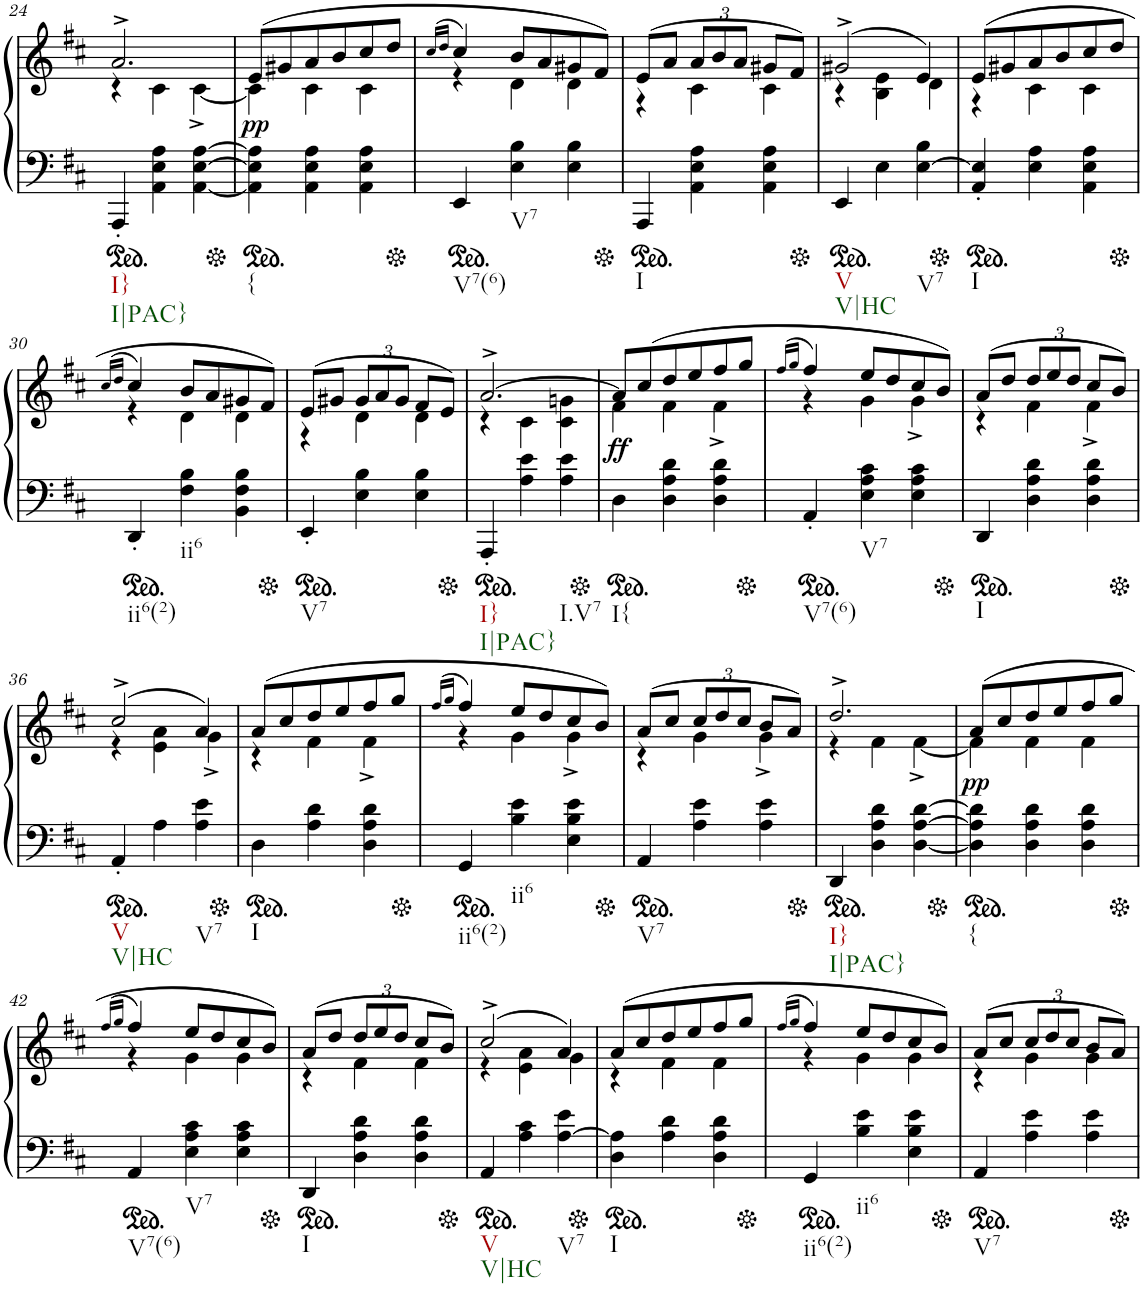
**kern	**kern	**dynam
*part2	*part1	*part1
*staff2	*staff1	*staff1
*I"piano	*I"piano	*
*I'Pno	*I'Pno	*
!!LO:PB:g=z
*clefF4	*clefG2	*
*k[f#c#]	*k[f#c#]	*
*D:	*D:	*
*M3/4	*M3/4	*
*ped	*	*
=24	=24	=24
*	*^	*
!LO:TX:b:t=I}	!	!	!
!LO:TX:b:t=I|PAC}	!	!	!
4AAA'/	2.a^/	4r	.
4AA\ 4E\ 4A\	.	4c#\	.
[4AA\ [4E\ [4A\	.	[4c#^\	.
=25	=25	=25	=25
*Xped	*	*	*
*ped	*	*	*
!LO:TX:b:t={	!	!	!
!	!	!	!LO:DY:b
4AA\] 4E\] 4A\]	(8e/L	4c#\]	pp
.	8g#X/	.	.
4AA\ 4E\ 4A\	8a/	4c#\	.
.	8b/	.	.
4AA\ 4E\ 4A\	8cc#/	4c#\	.
.	8dd/J	.	.
=26	=26	=26	=26
.	(16qcc#/LL	.	.
.	16qdd/JJ	.	.
*Xped	*	*	*
*ped	*	*	*
!LO:TX:b:t=V7(6)	!	!	!
4EE/	4cc#/)	4r	.
!LO:TX:b:t=V7	!	!	!
4E\ 4B\	8b/L	4d\	.
.	8a/	.	.
4E\ 4B\	8g#X/	4d\	.
.	8f#/J)	.	.
=27	=27	=27	=27
*Xped	*	*	*
*ped	*	*	*
!LO:TX:b:t=I	!	!	!
4AAA/	(8e/L	4r	.
.	8a/J	.	.
*	*Xbrackettup	*	*
4AA\ 4E\ 4A\	12a/L	4c#\	.
.	12b/	.	.
.	12a/J	.	.
4AA\ 4E\ 4A\	8g#X/L	4c#\	.
.	8f#/J)	.	.
=28	=28	=28	=28
*Xped	*	*	*
*ped	*	*	*
!LO:TX:b:t=V	!	!	!
!LO:TX:b:t=V|HC	!	!	!
4EE/	(2g#X^/	4r	.
4E\	.	4B\ 4e\	.
!LO:TX:b:t=V7	!	!	!
[>4E\ 4B\	4e/)	4d\	.
=29	=29	=29	=29
*Xped	*	*	*
*ped	*	*	*
!LO:TX:b:t=I	!	!	!
4AA/' 4E/]'	(8e/L	4r	.
.	8g#X/	.	.
4E\ 4A\	8a/	4c#\	.
.	8b/	.	.
4AA\ 4E\ 4A\	8cc#/	4c#\	.
.	8dd/J	.	.
!!LO:LB:g=z	!!
=30	=30	=30	=30
.	(16qcc#/LL	.	.
.	16qdd/JJ	.	.
*Xped	*	*	*
*ped	*	*	*
!LO:TX:b:t=ii6(2)	!	!	!
4DD'/	4cc#/)	4r	.
!LO:TX:b:t=ii6	!	!	!
4F#\ 4B\	8b/L	4d\	.
.	8a/	.	.
4BB\ 4F#\ 4B\	8g#X/	4d\	.
.	8f#/J)	.	.
=31	=31	=31	=31
*Xped	*	*	*
*ped	*	*	*
!LO:TX:b:t=V7	!	!	!
4EE'/	(8e/L	4r	.
.	8g#X/J	.	.
4E\ 4B\	12g#/L	4d\	.
.	12a/	.	.
.	12g#/J	.	.
4E\ 4B\	8f#/L	4d\	.
.	8e/J)	.	.
=32	=32	=32	=32
*Xped	*	*	*
*ped	*	*	*
!LO:TX:b:t=I}	!	!	!
!LO:TX:b:t=I|PAC}	!	!	!
4AAA'/	[2.a^/	4r	.
4A\ 4e\	.	4c#\	.
!LO:TX:b:t=I.V7	!	!	!
4A\ 4e\	.	4c#\ 4gn\	.
=33	=33	=33	=33
*Xped	*	*	*
*ped	*	*	*
!LO:TX:b:t=I{	!	!	!
!	!	!	!LO:DY:b
4D\	8a/L]	4f#\	ff
.	(8cc#/	.	.
4D\ 4A\ 4d\	8dd/	4f#\	.
.	8ee/	.	.
4D\ 4A\ 4d\	8ff#/	4f#^\	.
.	8gg/J	.	.
=34	=34	=34	=34
.	(16qff#/LL	.	.
.	16qgg/JJ	.	.
*Xped	*	*	*
*ped	*	*	*
!LO:TX:b:t=V7(6)	!	!	!
4AA'/	4ff#/)	4r	.
!LO:TX:b:t=V7	!	!	!
4E\ 4A\ 4c#\	8ee/L	4g\	.
.	8dd/	.	.
4E\ 4A\ 4c#\	8cc#/	4g^\	.
.	8b/J)	.	.
=35	=35	=35	=35
*Xped	*	*	*
*ped	*	*	*
!LO:TX:b:t=I	!	!	!
4DD/	(8a/L	4r	.
.	8dd/J	.	.
4D\ 4A\ 4d\	12dd/L	4f#\	.
.	12ee/	.	.
.	12dd/J	.	.
4D\ 4A\ 4d\	8cc#/L	4f#^\	.
.	8b/J)	.	.
!!LO:LB:g=z	!!
=36	=36	=36	=36
*Xped	*	*	*
*ped	*	*	*
!LO:TX:b:t=V	!	!	!
!LO:TX:b:t=V|HC	!	!	!
4AA'/	(2cc#^/	4r	.
4A\	.	4e\ 4a\	.
!LO:TX:b:t=V7	!	!	!
4A\ 4e\	4a/)	4g^\	.
=37	=37	=37	=37
*Xped	*	*	*
*ped	*	*	*
!LO:TX:b:t=I	!	!	!
4D\	(8a/L	4r	.
.	8cc#/	.	.
4A\ 4d\	8dd/	4f#\	.
.	8ee/	.	.
4D\ 4A\ 4d\	8ff#/	4f#^\	.
.	8gg/J	.	.
=38	=38	=38	=38
.	(16qff#/LL	.	.
.	16qgg/JJ	.	.
*Xped	*	*	*
*ped	*	*	*
!LO:TX:b:t=ii6(2)	!	!	!
4GG/	4ff#/)	4r	.
!LO:TX:b:t=ii6	!	!	!
4B\ 4e\	8ee/L	4g\	.
.	8dd/	.	.
4E\ 4B\ 4e\	8cc#/	4g^\	.
.	8b/J)	.	.
=39	=39	=39	=39
*Xped	*	*	*
*ped	*	*	*
!LO:TX:b:t=V7	!	!	!
4AA/	(8a/L	4r	.
.	8cc#/J	.	.
4A\ 4e\	12cc#/L	4g\	.
.	12dd/	.	.
.	12cc#/J	.	.
4A\ 4e\	8b/L	4g^\	.
.	8a/J)	.	.
=40	=40	=40	=40
*Xped	*	*	*
*ped	*	*	*
!LO:TX:b:t=I}	!	!	!
!LO:TX:b:t=I|PAC}	!	!	!
4DD/	2.dd^/	4r	.
4D\ 4A\ 4d\	.	4f#\	.
[4D\ [4A\ [4d\	.	[4f#^\	.
=41	=41	=41	=41
*Xped	*	*	*
*ped	*	*	*
!LO:TX:b:t={	!	!	!
!	!	!	!LO:DY:b
4D\] 4A\] 4d\]	(8a/L	4f#\]	pp
.	8cc#/	.	.
4D\ 4A\ 4d\	8dd/	4f#\	.
.	8ee/	.	.
4D\ 4A\ 4d\	8ff#/	4f#\	.
.	8gg/J	.	.
!!LO:LB:g=z	!!
=42	=42	=42	=42
.	(16qff#/LL	.	.
.	16qgg/JJ	.	.
*Xped	*	*	*
*ped	*	*	*
!LO:TX:b:t=V7(6)	!	!	!
4AA/	4ff#/)	4r	.
!LO:TX:b:t=V7	!	!	!
4E\ 4A\ 4c#\	8ee/L	4g\	.
.	8dd/	.	.
4E\ 4A\ 4c#\	8cc#/	4g\	.
.	8b/J)	.	.
=43	=43	=43	=43
*Xped	*	*	*
*ped	*	*	*
!LO:TX:b:t=I	!	!	!
4DD/	(8a/L	4r	.
.	8dd/J	.	.
4D\ 4A\ 4d\	12dd/L	4f#\	.
.	12ee/	.	.
.	12dd/J	.	.
4D\ 4A\ 4d\	8cc#/L	4f#\	.
.	8b/J)	.	.
=44	=44	=44	=44
*Xped	*	*	*
*ped	*	*	*
!LO:TX:b:t=V	!	!	!
!LO:TX:b:t=V|HC	!	!	!
4AA/	(2cc#^/	4r	.
4A\ 4c#\	.	4e\ 4a\	.
!LO:TX:b:t=V7	!	!	!
[>4A\ 4e\	4a/)	4g\	.
=45	=45	=45	=45
*Xped	*	*	*
*ped	*	*	*
!LO:TX:b:t=I	!	!	!
4D\ 4A\]	(8a/L	4r	.
.	8cc#/	.	.
4A\ 4d\	8dd/	4f#\	.
.	8ee/	.	.
4D\ 4A\ 4d\	8ff#/	4f#\	.
.	8gg/J	.	.
=46	=46	=46	=46
.	(16qff#/LL	.	.
.	16qgg/JJ	.	.
*Xped	*	*	*
*ped	*	*	*
!LO:TX:b:t=ii6(2)	!	!	!
4GG/	4ff#/)	4r	.
!LO:TX:b:t=ii6	!	!	!
4B\ 4e\	8ee/L	4g\	.
.	8dd/	.	.
4E\ 4B\ 4e\	8cc#/	4g\	.
.	8b/J)	.	.
=47	=47	=47	=47
*Xped	*	*	*
*ped	*	*	*
!LO:TX:b:t=V7	!	!	!
4AA/	(8a/L	4r	.
.	8cc#/J	.	.
4A\ 4e\	12cc#/L	4g\	.
.	12dd/	.	.
.	12cc#/J	.	.
4A\ 4e\	8b/L	4g\	.
.	8a/J)	.	.
*	*v	*v	*
*Xped	*	*
=	=	=
*-	*-	*-
